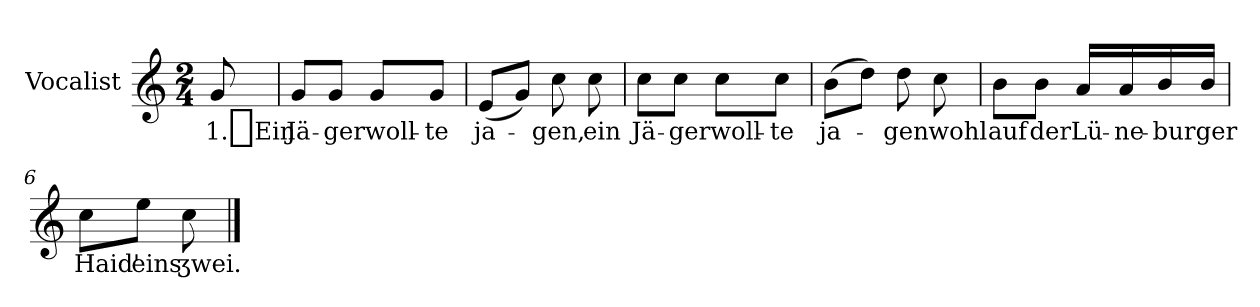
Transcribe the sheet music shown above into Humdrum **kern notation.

**kern	**text
*part1	*part1
*staff1	*staff1
*I"Vocalist	*
*k[]	*
*C:	*
*M2/4	*
=	=
8g	1._Ein
=1	=1
8gL	Jä-
8gJ	-ger
8gL	woll-
8gJ	-te
=2	=2
(8eL	ja-
8gJ)	.
8cc	-gen,
8cc	ein
=3	=3
8ccL	Jä-
8ccJ	-ger
8ccL	woll-
8ccJ	-te
=4	=4
(8bL	ja-
8ddJ)	.
8dd	-gen
8cc	wohl
=5	=5
8bL	auf
8bJ	der
16aLL	Lü-
16a	-ne-
16b	-bur
16bJJ	ger
=6	=6
8ccL	Haid'
8eeJ	eins
8cc	ʒwei.
==	==
*-	*-
